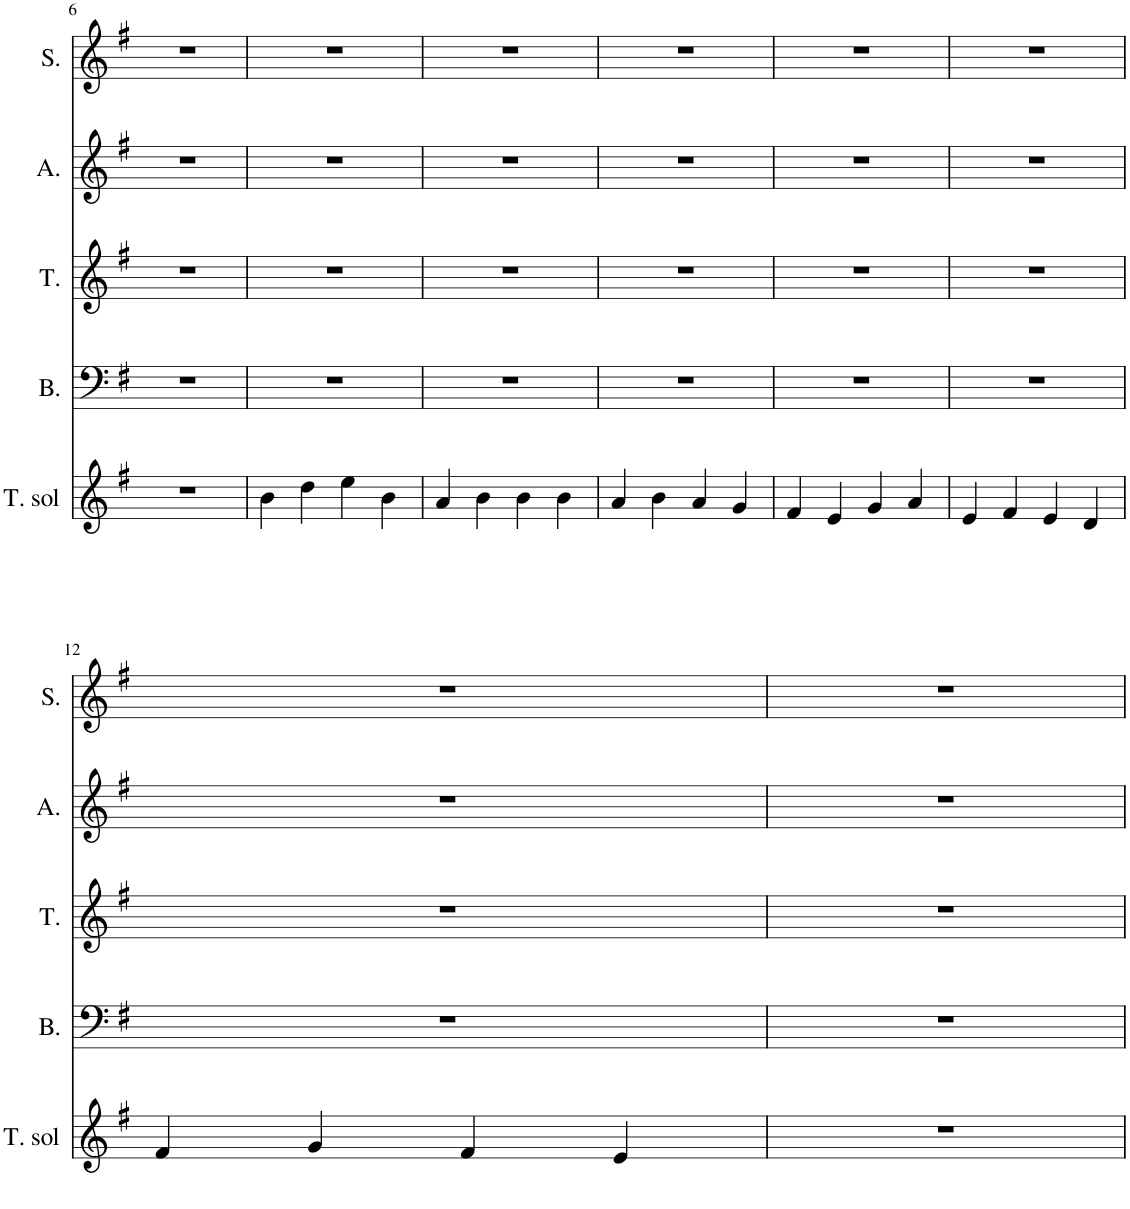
**kern	**kern	**kern	**kern	**kern
*part5	*part4	*part3	*part2	*part1
*staff5	*staff4	*staff3	*staff2	*staff1
*I"T. solo	*I"Bass	*I"Tenor	*I"Alto	*I"Soprano
*I'T. sol	*I'B.	*I'T.	*I'A.	*I'S.
!!LO:PB:g=z
*clefG2	*clefF4	*clefG2	*clefG2	*clefG2
*k[f#]	*k[f#]	*k[f#]	*k[f#]	*k[f#]
*M2/2	*M2/2	*M2/2	*M2/2	*M2/2
*met(c|)	*met(c|)	*met(c|)	*met(c|)	*met(c|)
=6	=6	=6	=6	=6
1r	1r	1r	1r	1r
=7	=7	=7	=7	=7
4b\	1r	1r	1r	1r
4dd\	.	.	.	.
4ee\	.	.	.	.
4b\	.	.	.	.
=8	=8	=8	=8	=8
4a/	1r	1r	1r	1r
4b\	.	.	.	.
4b\	.	.	.	.
4b\	.	.	.	.
=9	=9	=9	=9	=9
4a/	1r	1r	1r	1r
4b\	.	.	.	.
4a/	.	.	.	.
4g/	.	.	.	.
=10	=10	=10	=10	=10
4f#/	1r	1r	1r	1r
4e/	.	.	.	.
4g/	.	.	.	.
4a/	.	.	.	.
=11	=11	=11	=11	=11
4e/	1r	1r	1r	1r
4f#/	.	.	.	.
4e/	.	.	.	.
4d/	.	.	.	.
!!LO:LB:g=z
=12	=12	=12	=12	=12
4f#/	1r	1r	1r	1r
4g/	.	.	.	.
4f#/	.	.	.	.
4e/	.	.	.	.
=13	=13	=13	=13	=13
1r	1r	1r	1r	1r
=	=	=	=	=
*-	*-	*-	*-	*-
